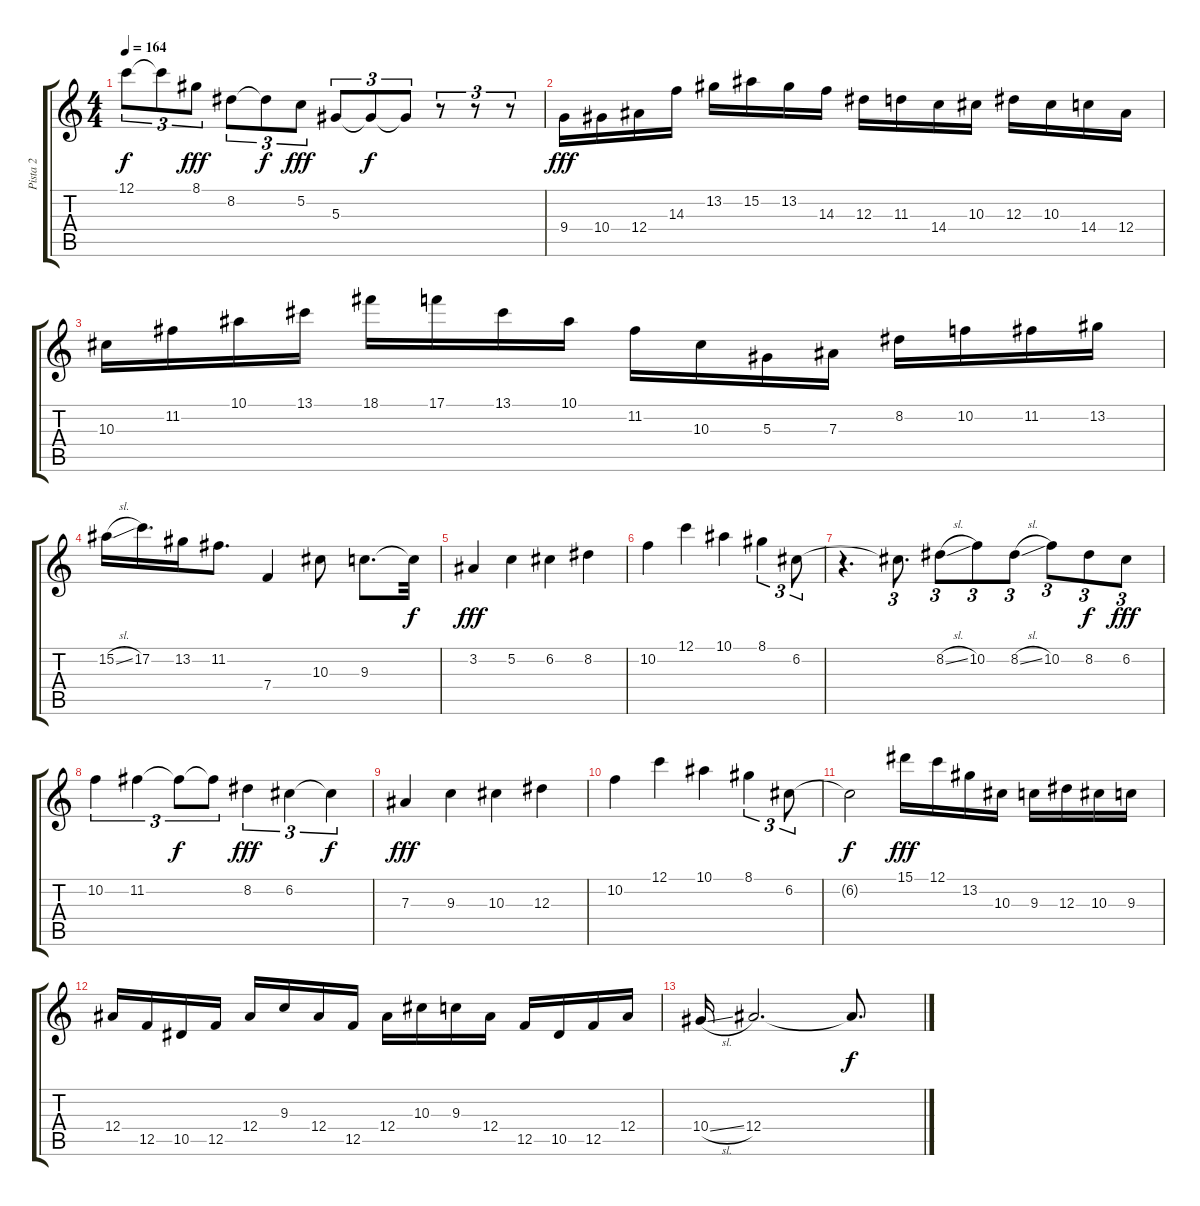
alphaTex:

\track ("Pista 2" "Pista 2") {instrument overdrivenguitar}
\staff {score tabs}
\tuning (C4 G3 Eb3 Bb2 F2 C2) {hide}
\ts (4 4)
\tempo 164
\clef g2
\ks c
12.1{t}.8{tu (3 2) dy f} 12.1{t}.8{tu (3 2)} 8.1.8{tu (3 2) dy fff} 8.2.8{tu (3 2)} 8.2{t}.8{tu (3 2) dy f} 5.2.8{tu (3 2) dy fff} 5.3.8{tu (3 2)} 5.3{t}.8{tu (3 2) dy f} 5.3{t}.8{tu (3 2)} r.8{tu (3 2)} r.8{tu (3 2)} r.8{tu (3 2)} |
9.4.16{dy fff} 10.4.16 12.4.16 14.3.16 13.2.16 15.2.16 13.2.16 14.3.16 12.3.16 11.3.16 14.4.16 10.3.16 12.3.16 10.3.16 14.4.16 12.4.16 |
10.3.16 11.2.16 10.1.16 13.1.16 18.1.16 17.1.16 13.1.16 10.1.16 11.2.16 10.3.16 5.3.16 7.3.16 8.2.16 10.2.16 11.2.16 13.2.16 |
15.2{sl}.16 17.2.16{d} 13.2.16 11.2.8{d} 7.4.4 10.3.8 9.3.8{d} 9.3{t}.32{dy f} |
3.2.4{dy fff balance 8} 5.2.4 6.2.4 8.2.4 |
10.2.4 12.1.4 10.1.4 8.1.4{tu (3 2)} 6.2.8{tu (3 2)} |
r.4{d} 6.2{t}.8{d tu (3 2)} 8.2{sl}.8{tu (3 2)} 10.2.8{tu (3 2)} 8.2{sl}.8{tu (3 2)} 10.2.8{tu (3 2)} 8.2.8{tu (3 2) dy f} 6.2.8{tu (3 2) dy fff} |
10.2.4{tu (3 2)} 11.2.4{tu (3 2)} 11.2{t}.8{tu (3 2) dy f} 11.2{t}.8{tu (3 2)} 8.2.4{tu (3 2) dy fff} 6.2.4{tu (3 2)} 6.2{t}.4{tu (3 2) dy f} |
7.3.4{dy fff} 9.3.4 10.3.4 12.3.4 |
10.2.4 12.1.4 10.1.4 8.1.4{tu (3 2)} 6.2.8{tu (3 2)} |
6.2{t}.2{dy f} 15.1.16{dy fff} 12.1.16 13.2.16 10.3.16 9.3.16 12.3.16 10.3.16 9.3.16 |
12.4.16 12.5.16 10.5.16 12.5.16 12.4.16 9.3.16 12.4.16 12.5.16 12.4.16 10.3.16 9.3.16 12.4.16 12.5.16 10.5.16 12.5.16 12.4.16 |
10.4{sl}.16 12.4.2{d} 12.4{t}.8{d dy f}
